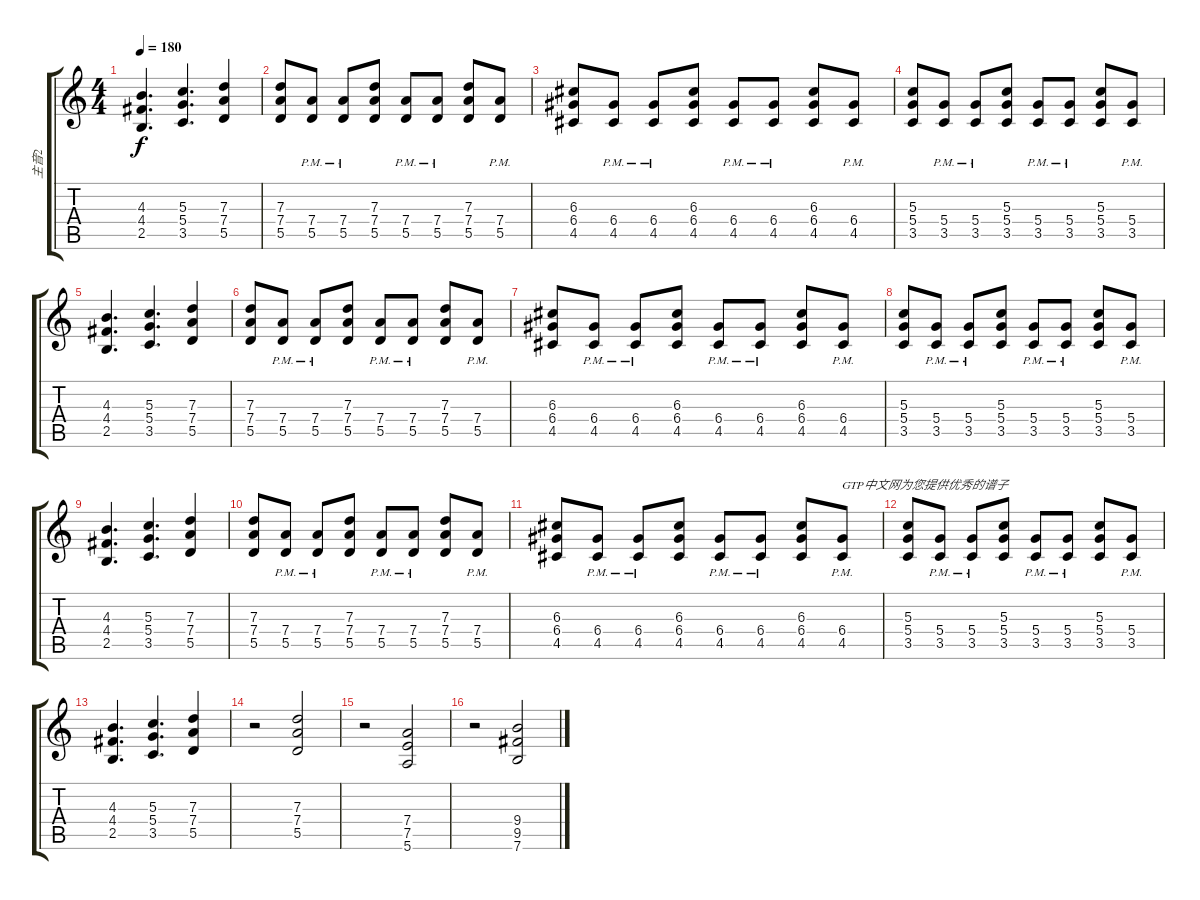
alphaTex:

\track ("主音2" "主音2") {instrument overdrivenguitar}
\staff {score tabs}
\tuning (E4 B3 G3 D3 A2 E2) {hide}
\ts (4 4)
\tempo 180
\clef g2
\ks c
(4.3 4.4 2.5).4{d dy f} (5.3 5.4 3.5).4{d} (7.3 7.4 5.5).4 |
(7.3 7.4 5.5).8 (7.4{pm} 5.5{pm}).8 (7.4{pm} 5.5{pm}).8 (7.3 7.4 5.5).8 (7.4{pm} 5.5{pm}).8 (7.4{pm} 5.5{pm}).8 (7.3 7.4 5.5).8 (7.4{pm} 5.5{pm}).8 |
(6.3 6.4 4.5).8 (6.4{pm} 4.5{pm}).8 (6.4{pm} 4.5{pm}).8 (6.3 6.4 4.5).8 (6.4{pm} 4.5{pm}).8 (6.4{pm} 4.5{pm}).8 (6.3 6.4 4.5).8 (6.4{pm} 4.5{pm}).8 |
(5.3 5.4 3.5).8 (5.4{pm} 3.5{pm}).8 (5.4{pm} 3.5{pm}).8 (5.3 5.4 3.5).8 (5.4{pm} 3.5{pm}).8 (5.4{pm} 3.5{pm}).8 (5.3 5.4 3.5).8 (5.4{pm} 3.5{pm}).8 |
(4.3 4.4 2.5).4{d} (5.3 5.4 3.5).4{d} (7.3 7.4 5.5).4 |
(7.3 7.4 5.5).8 (7.4{pm} 5.5{pm}).8 (7.4{pm} 5.5{pm}).8 (7.3 7.4 5.5).8 (7.4{pm} 5.5{pm}).8 (7.4{pm} 5.5{pm}).8 (7.3 7.4 5.5).8 (7.4{pm} 5.5{pm}).8 |
(6.3 6.4 4.5).8 (6.4{pm} 4.5{pm}).8 (6.4{pm} 4.5{pm}).8 (6.3 6.4 4.5).8 (6.4{pm} 4.5{pm}).8 (6.4{pm} 4.5{pm}).8 (6.3 6.4 4.5).8 (6.4{pm} 4.5{pm}).8 |
(5.3 5.4 3.5).8 (5.4{pm} 3.5{pm}).8 (5.4{pm} 3.5{pm}).8 (5.3 5.4 3.5).8 (5.4{pm} 3.5{pm}).8 (5.4{pm} 3.5{pm}).8 (5.3 5.4 3.5).8 (5.4{pm} 3.5{pm}).8 |
(4.3 4.4 2.5).4{d} (5.3 5.4 3.5).4{d} (7.3 7.4 5.5).4 |
(7.3 7.4 5.5).8 (7.4{pm} 5.5{pm}).8 (7.4{pm} 5.5{pm}).8 (7.3 7.4 5.5).8 (7.4{pm} 5.5{pm}).8 (7.4{pm} 5.5{pm}).8 (7.3 7.4 5.5).8 (7.4{pm} 5.5{pm}).8 |
(6.3 6.4 4.5).8 (6.4{pm} 4.5{pm}).8 (6.4{pm} 4.5{pm}).8 (6.3 6.4 4.5).8 (6.4{pm} 4.5{pm}).8 (6.4{pm} 4.5{pm}).8 (6.3 6.4 4.5).8 (6.4{pm} 4.5{pm}).8{txt "GTP中文网为您提供优秀的谱子"} |
(5.3 5.4 3.5).8 (5.4{pm} 3.5{pm}).8 (5.4{pm} 3.5{pm}).8 (5.3 5.4 3.5).8 (5.4{pm} 3.5{pm}).8 (5.4{pm} 3.5{pm}).8 (5.3 5.4 3.5).8 (5.4{pm} 3.5{pm}).8 |
(4.3 4.4 2.5).4{d} (5.3 5.4 3.5).4{d} (7.3 7.4 5.5).4 |
r.2 (7.3 7.4 5.5).2 |
r.2 (7.4 7.5 5.6).2 |
r.2 (9.4 9.5 7.6).2
